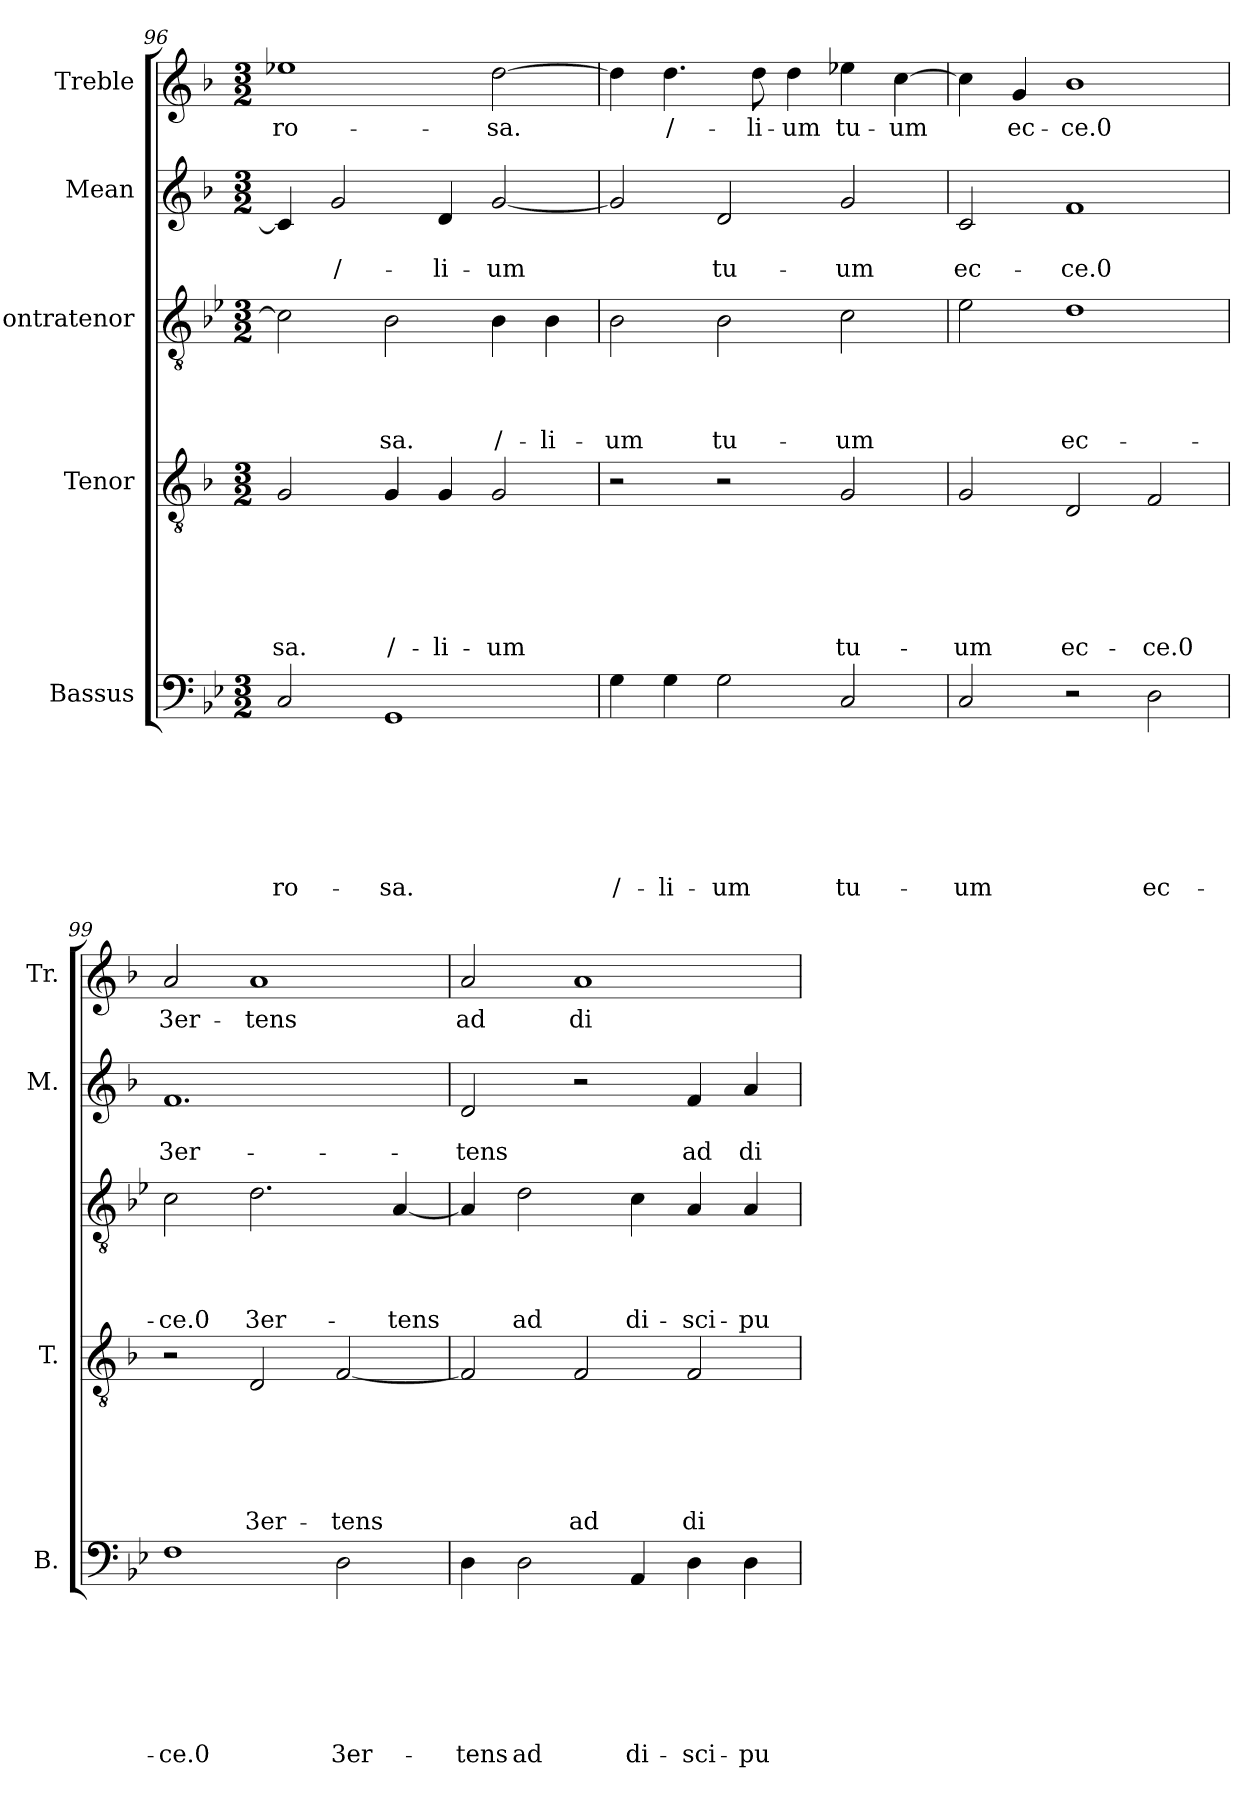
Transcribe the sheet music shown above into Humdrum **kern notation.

**kern	**text	**text	**text	**text	**text	**text	**text	**kern	**text	**text	**text	**text	**text	**text	**kern	**text	**text	**text	**text	**kern	**text	**text	**kern	**text
*part5	*part5	*part5	*part5	*part5	*part5	*part5	*part5	*part4	*part4	*part4	*part4	*part4	*part4	*part4	*part3	*part3	*part3	*part3	*part3	*part2	*part2	*part2	*part1	*part1
*staff5	*staff5	*staff5	*staff5	*staff5	*staff5	*staff5	*staff5	*staff4	*staff4	*staff4	*staff4	*staff4	*staff4	*staff4	*staff3	*staff3	*staff3	*staff3	*staff3	*staff2	*staff2	*staff2	*staff1	*staff1
*I"Bassus	*	*	*	*	*	*	*	*I"Tenor	*	*	*	*	*	*	*I"'ontratenor	*	*	*	*	*I"Mean	*	*	*I"Treble	*
*I'B.	*	*	*	*	*	*	*	*I'T.	*	*	*	*	*	*	*I''t.	*	*	*	*	*I'M.	*	*	*I'Tr.	*
!!LO:LB:g=z
*clefF4	*	*	*	*	*	*	*	*clefGv2	*	*	*	*	*	*	*clefGv2	*	*	*	*	*clefG2	*	*	*clefG2	*
*	*	*	*	*	*	*	*	*ITrd-3c-5	*	*	*	*	*	*	*	*	*	*	*	*ITrd-3c-5	*	*	*ITrd-3c-5	*
*k[b-e-]	*	*	*	*	*	*	*	*k[b-e-]	*	*	*	*	*	*	*k[b-e-]	*	*	*	*	*k[b-e-]	*	*	*k[b-e-]	*
*B-:	*	*	*	*	*	*	*	*B-:	*	*	*	*	*	*	*B-:	*	*	*	*	*B-:	*	*	*B-:	*
*M3/2	*	*	*	*	*	*	*	*M3/2	*	*	*	*	*	*	*M3/2	*	*	*	*	*M3/2	*	*	*M3/2	*
=96	=96	=96	=96	=96	=96	=96	=96	=96	=96	=96	=96	=96	=96	=96	=96	=96	=96	=96	=96	=96	=96	=96	=96	=96
!	!	!	!	!	!	!	!LO:LY:b	!	!	!	!	!	!	!LO:LY:b	!	!	!	!	!	!	!	!	!	!LO:LY:b
2C/	.	.	.	.	.	.	-ro-	2c/	.	.	.	.	.	-sa.	2c\]	.	.	.	.	4f/]	.	.	1aa-X	ro-
!	!	!	!	!	!	!	!	!	!	!	!	!	!	!	!	!	!	!	!	!	!	!LO:LY:b	!	!
.	.	.	.	.	.	.	.	.	.	.	.	.	.	.	.	.	.	.	.	2cc/	.	/-	.	.
!	!	!	!	!	!	!	!LO:LY:b	!	!	!	!	!	!	!LO:LY:b	!	!	!	!	!LO:LY:b	!	!	!	!	!
1GG	.	.	.	.	.	.	-sa.	4c/	.	.	.	.	.	/-	2B-\	.	.	.	-sa.	.	.	.	.	.
!	!	!	!	!	!	!	!	!	!	!	!	!	!	!LO:LY:b	!	!	!	!	!	!	!	!LO:LY:b	!	!
.	.	.	.	.	.	.	.	4c/	.	.	.	.	.	-li-	.	.	.	.	.	4g/	.	-li-	.	.
!	!	!	!	!	!	!	!	!	!	!	!	!	!	!LO:LY:b	!	!	!	!	!LO:LY:b	!	!	!LO:LY:b	!	!LO:LY:b
.	.	.	.	.	.	.	.	2c/	.	.	.	.	.	-um	4B-\	.	.	.	/-	[<2cc/	.	-um	[>2gg\	-sa.
!	!	!	!	!	!	!	!	!	!	!	!	!	!	!	!	!	!	!	!LO:LY:b	!	!	!	!	!
.	.	.	.	.	.	.	.	.	.	.	.	.	.	.	4B-\	.	.	.	-li-	.	.	.	.	.
=97	=97	=97	=97	=97	=97	=97	=97	=97	=97	=97	=97	=97	=97	=97	=97	=97	=97	=97	=97	=97	=97	=97	=97	=97
!	!	!	!	!	!	!	!LO:LY:b	!	!	!	!	!	!	!	!	!	!	!	!LO:LY:b	!	!	!	!	!
4G\	.	.	.	.	.	.	/-	2r	.	.	.	.	.	.	2B-\	.	.	.	-um	2cc/]	.	.	4gg\]	.
!	!	!	!	!	!	!	!LO:LY:b	!	!	!	!	!	!	!	!	!	!	!	!	!	!	!	!	!LO:LY:b
4G\	.	.	.	.	.	.	-li-	.	.	.	.	.	.	.	.	.	.	.	.	.	.	.	4.gg\	/-
!	!	!	!	!	!	!	!LO:LY:b	!	!	!	!	!	!	!	!	!	!	!	!LO:LY:b	!	!	!LO:LY:b	!	!
2G\	.	.	.	.	.	.	-um	2r	.	.	.	.	.	.	2B-\	.	.	.	tu-	2g/	.	tu-	.	.
!	!	!	!	!	!	!	!	!	!	!	!	!	!	!	!	!	!	!	!	!	!	!	!	!LO:LY:b
.	.	.	.	.	.	.	.	.	.	.	.	.	.	.	.	.	.	.	.	.	.	.	8gg\	-li-
!	!	!	!	!	!	!	!	!	!	!	!	!	!	!	!	!	!	!	!	!	!	!	!	!LO:LY:b
.	.	.	.	.	.	.	.	.	.	.	.	.	.	.	.	.	.	.	.	.	.	.	4gg\	-um
!	!	!	!	!	!	!	!LO:LY:b	!	!	!	!	!	!	!LO:LY:b	!	!	!	!	!LO:LY:b	!	!	!LO:LY:b	!	!LO:LY:b
2C/	.	.	.	.	.	.	tu-	2c/	.	.	.	.	.	tu-	2c\	.	.	.	-um	2cc/	.	-um	4aa-X\	tu-
!	!	!	!	!	!	!	!	!	!	!	!	!	!	!	!	!	!	!	!	!	!	!	!	!LO:LY:b
.	.	.	.	.	.	.	.	.	.	.	.	.	.	.	.	.	.	.	.	.	.	.	[>4ff\	-um
=98	=98	=98	=98	=98	=98	=98	=98	=98	=98	=98	=98	=98	=98	=98	=98	=98	=98	=98	=98	=98	=98	=98	=98	=98
!	!	!	!	!	!	!	!LO:LY:b	!	!	!	!	!	!	!LO:LY:b	!	!	!	!	!	!	!	!LO:LY:b	!	!
2C/	.	.	.	.	.	.	-um	2c/	.	.	.	.	.	-um	2e-\	.	.	.	.	2f/	.	ec-	4ff\]	.
!	!	!	!	!	!	!	!	!	!	!	!	!	!	!	!	!	!	!	!	!	!	!	!	!LO:LY:b
.	.	.	.	.	.	.	.	.	.	.	.	.	.	.	.	.	.	.	.	.	.	.	4cc/	ec-
!	!	!	!	!	!	!	!	!	!	!	!	!	!	!LO:LY:b	!	!	!	!	!LO:LY:b	!	!	!LO:LY:b	!	!LO:LY:b
2r	.	.	.	.	.	.	.	2G/	.	.	.	.	.	ec-	1d	.	.	.	ec-	1b-	.	-ce.0	1ee-	-ce.0
!	!	!	!	!	!	!	!LO:LY:b	!	!	!	!	!	!	!LO:LY:b	!	!	!	!	!	!	!	!	!	!
2D\	.	.	.	.	.	.	ec-	2B-/	.	.	.	.	.	-ce.0	.	.	.	.	.	.	.	.	.	.
=99	=99	=99	=99	=99	=99	=99	=99	=99	=99	=99	=99	=99	=99	=99	=99	=99	=99	=99	=99	=99	=99	=99	=99	=99
!	!	!	!	!	!	!	!LO:LY:b	!	!	!	!	!	!	!	!	!	!	!	!LO:LY:b	!	!	!LO:LY:b	!	!LO:LY:b
1F	.	.	.	.	.	.	-ce.0	2r	.	.	.	.	.	.	2c\	.	.	.	-ce.0	1.b-	.	3er-	2dd/	3er-
!	!	!	!	!	!	!	!	!	!	!	!	!	!	!LO:LY:b	!	!	!	!	!LO:LY:b	!	!	!	!	!LO:LY:b
.	.	.	.	.	.	.	.	2G/	.	.	.	.	.	3er-	2.d\	.	.	.	3er-	.	.	.	1dd	-tens
!	!	!	!	!	!	!	!LO:LY:b	!	!	!	!	!	!	!LO:LY:b	!	!	!	!	!	!	!	!	!	!
2D\	.	.	.	.	.	.	3er-	[<2B-/	.	.	.	.	.	-tens	.	.	.	.	.	.	.	.	.	.
!	!	!	!	!	!	!	!	!	!	!	!	!	!	!	!	!	!	!	!LO:LY:b	!	!	!	!	!
.	.	.	.	.	.	.	.	.	.	.	.	.	.	.	[<4A/	.	.	.	-tens	.	.	.	.	.
=100	=100	=100	=100	=100	=100	=100	=100	=100	=100	=100	=100	=100	=100	=100	=100	=100	=100	=100	=100	=100	=100	=100	=100	=100
!	!	!	!	!	!	!	!LO:LY:b	!	!	!	!	!	!	!	!	!	!	!	!	!	!	!LO:LY:b	!	!LO:LY:b
4D\	.	.	.	.	.	.	-tens	2B-/]	.	.	.	.	.	.	4A/]	.	.	.	.	2g/	.	-tens	2dd/	ad
!	!	!	!	!	!	!	!LO:LY:b	!	!	!	!	!	!	!	!	!	!	!	!LO:LY:b	!	!	!	!	!
2D\	.	.	.	.	.	.	ad	.	.	.	.	.	.	.	2d\	.	.	.	ad	.	.	.	.	.
!	!	!	!	!	!	!	!	!	!	!	!	!	!	!LO:LY:b	!	!	!	!	!	!	!	!	!	!LO:LY:b
.	.	.	.	.	.	.	.	2B-/	.	.	.	.	.	ad	.	.	.	.	.	2r	.	.	1dd	di-
!	!	!	!	!	!	!	!LO:LY:b	!	!	!	!	!	!	!	!	!	!	!	!LO:LY:b	!	!	!	!	!
4AA/	.	.	.	.	.	.	di-	.	.	.	.	.	.	.	4c\	.	.	.	di-	.	.	.	.	.
!	!	!	!	!	!	!	!LO:LY:b	!	!	!	!	!	!	!LO:LY:b	!	!	!	!	!LO:LY:b	!	!	!LO:LY:b	!	!
4D\	.	.	.	.	.	.	-sci-	2B-/	.	.	.	.	.	di-	4A/	.	.	.	-sci-	4b-/	.	ad	.	.
!	!	!	!	!	!	!	!LO:LY:b:rj	!	!	!	!	!	!	!	!	!	!	!	!LO:LY:b:rj	!	!	!LO:LY:b	!	!
4D\	.	.	.	.	.	.	-pu-	.	.	.	.	.	.	.	4A/	.	.	.	-pu-	4dd/	.	di-	.	.
=	=	=	=	=	=	=	=	=	=	=	=	=	=	=	=	=	=	=	=	=	=	=	=	=
*-	*-	*-	*-	*-	*-	*-	*-	*-	*-	*-	*-	*-	*-	*-	*-	*-	*-	*-	*-	*-	*-	*-	*-	*-
